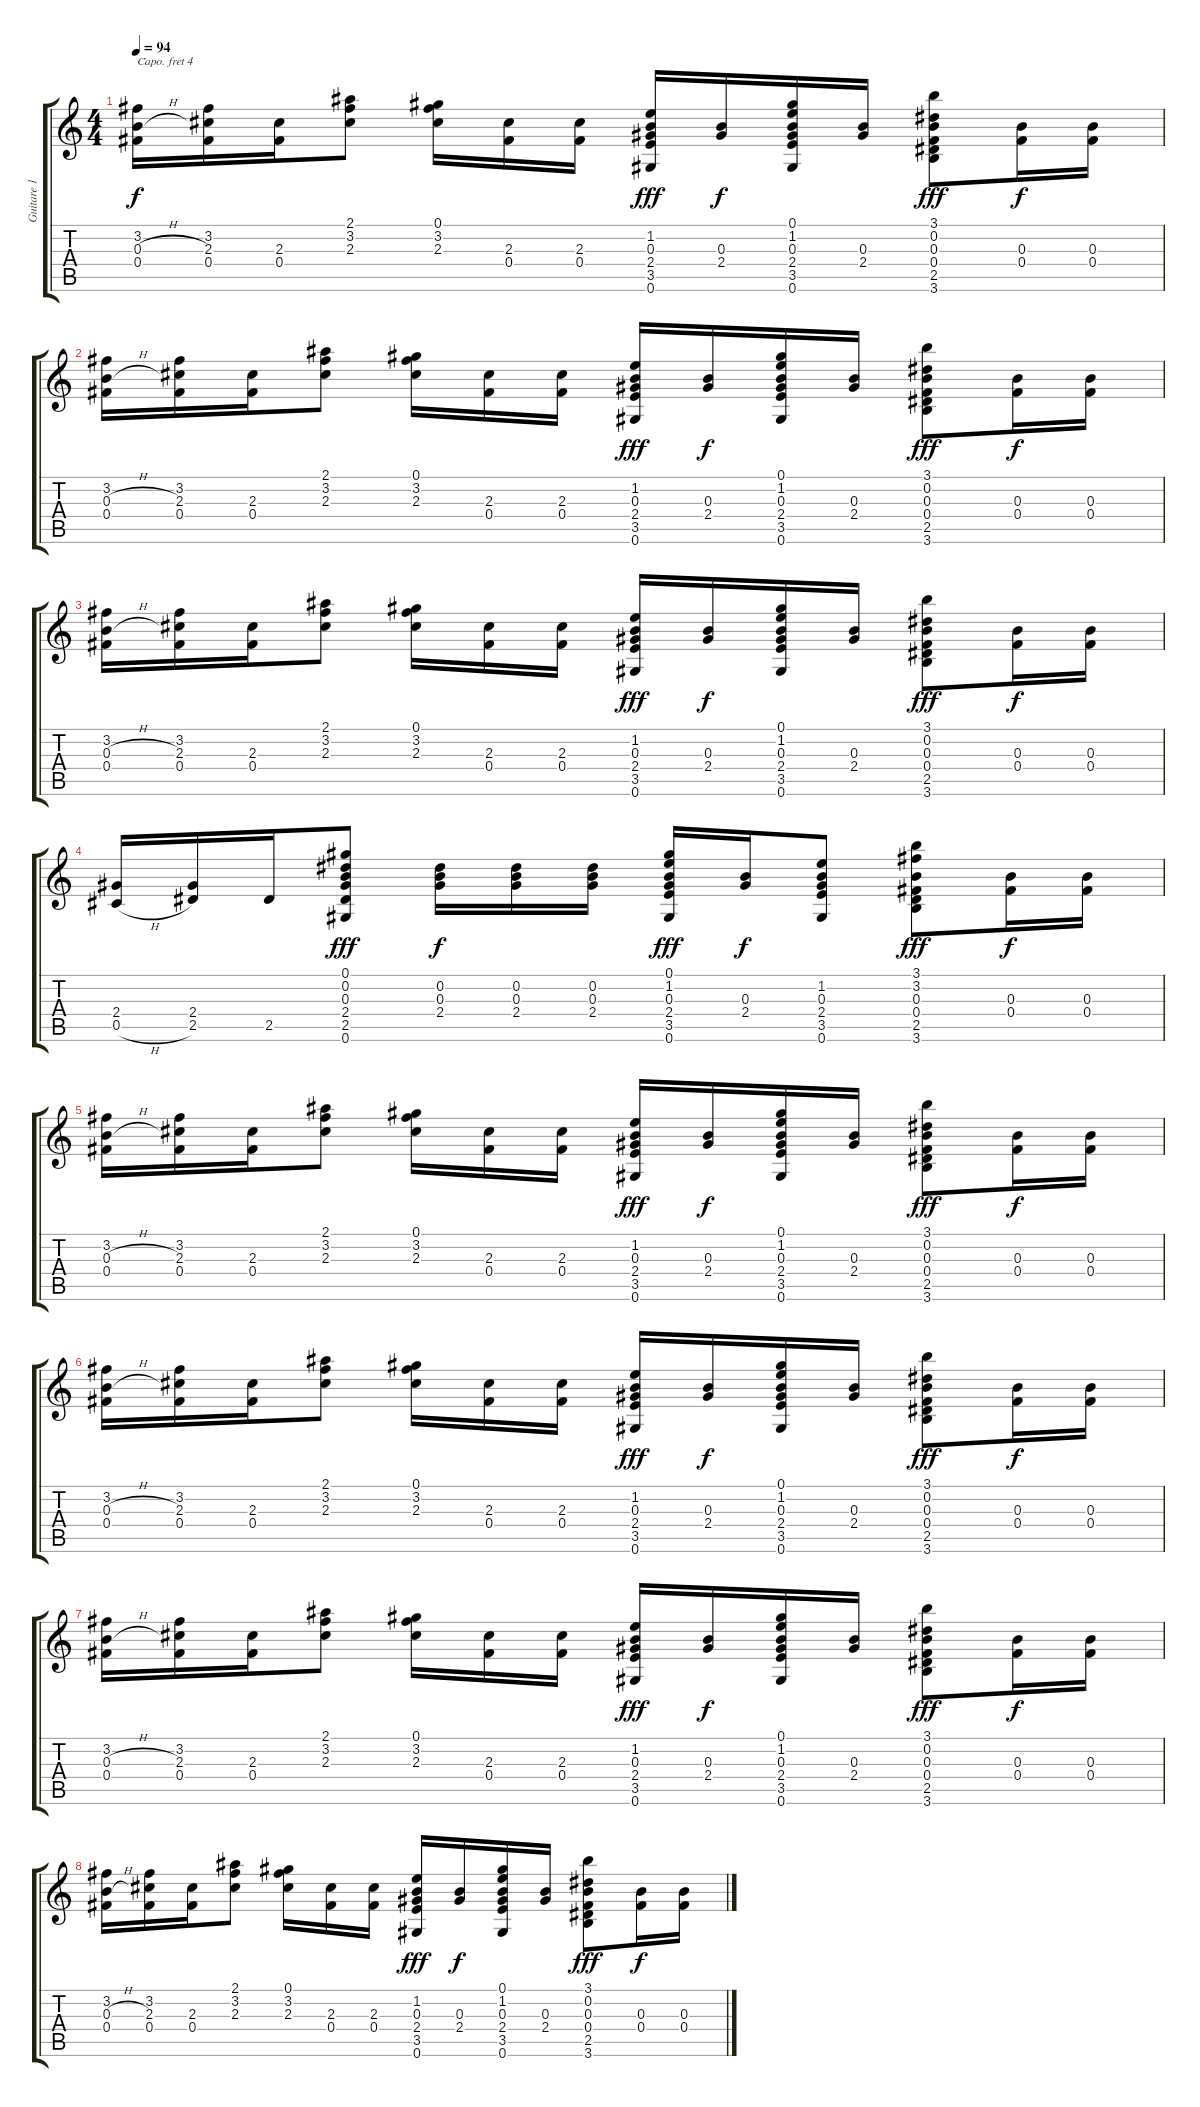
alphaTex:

\track ("Guitare 1" "Guitare 1") {instrument acousticguitarnylon}
\staff {score tabs}
\capo 4
\tuning (E4 B3 G3 D3 A2 E2) {hide}
\ts (4 4)
\tempo 94
\clef g2
\ks c
(3.2 0.3{h} 0.4).16{dy f} (3.2 2.3 0.4).16 (2.3 0.4).16 (2.1 3.2 2.3).8 (0.1 3.2 2.3).16 (2.3 0.4).16 (2.3 0.4).16 (1.2 0.3 2.4 3.5 0.6).16{dy fff} (0.3 2.4).16{dy f} (0.1 1.2 0.3 2.4 3.5 0.6).16 (0.3 2.4).16 (3.1 0.2 0.3 0.4 2.5 3.6).8{dy fff} (0.3 0.4).16{dy f} (0.3 0.4).16 |
(3.2 0.3{h} 0.4).16 (3.2 2.3 0.4).16 (2.3 0.4).16 (2.1 3.2 2.3).8 (0.1 3.2 2.3).16 (2.3 0.4).16 (2.3 0.4).16 (1.2 0.3 2.4 3.5 0.6).16{dy fff} (0.3 2.4).16{dy f} (0.1 1.2 0.3 2.4 3.5 0.6).16 (0.3 2.4).16 (3.1 0.2 0.3 0.4 2.5 3.6).8{dy fff} (0.3 0.4).16{dy f} (0.3 0.4).16 |
(3.2 0.3{h} 0.4).16 (3.2 2.3 0.4).16 (2.3 0.4).16 (2.1 3.2 2.3).8 (0.1 3.2 2.3).16 (2.3 0.4).16 (2.3 0.4).16 (1.2 0.3 2.4 3.5 0.6).16{dy fff} (0.3 2.4).16{dy f} (0.1 1.2 0.3 2.4 3.5 0.6).16 (0.3 2.4).16 (3.1 0.2 0.3 0.4 2.5 3.6).8{dy fff} (0.3 0.4).16{dy f} (0.3 0.4).16 |
(2.4 0.5{h}).16 (2.4 2.5).16 2.5.16 (0.1 0.2 0.3 2.4 2.5 0.6).8{dy fff} (0.2 0.3 2.4).16{dy f} (0.2 0.3 2.4).16 (0.2 0.3 2.4).16 (0.1 1.2 0.3 2.4 3.5 0.6).16{dy fff} (0.3 2.4).16{dy f} (1.2 0.3 2.4 3.5 0.6).8 (3.1 3.2 0.3 0.4 2.5 3.6).8{dy fff} (0.3 0.4).16{dy f} (0.3 0.4).16 |
(3.2 0.3{h} 0.4).16 (3.2 2.3 0.4).16 (2.3 0.4).16 (2.1 3.2 2.3).8 (0.1 3.2 2.3).16 (2.3 0.4).16 (2.3 0.4).16 (1.2 0.3 2.4 3.5 0.6).16{dy fff} (0.3 2.4).16{dy f} (0.1 1.2 0.3 2.4 3.5 0.6).16 (0.3 2.4).16 (3.1 0.2 0.3 0.4 2.5 3.6).8{dy fff} (0.3 0.4).16{dy f} (0.3 0.4).16 |
(3.2 0.3{h} 0.4).16 (3.2 2.3 0.4).16 (2.3 0.4).16 (2.1 3.2 2.3).8 (0.1 3.2 2.3).16 (2.3 0.4).16 (2.3 0.4).16 (1.2 0.3 2.4 3.5 0.6).16{dy fff} (0.3 2.4).16{dy f} (0.1 1.2 0.3 2.4 3.5 0.6).16 (0.3 2.4).16 (3.1 0.2 0.3 0.4 2.5 3.6).8{dy fff} (0.3 0.4).16{dy f} (0.3 0.4).16 |
(3.2 0.3{h} 0.4).16 (3.2 2.3 0.4).16 (2.3 0.4).16 (2.1 3.2 2.3).8 (0.1 3.2 2.3).16 (2.3 0.4).16 (2.3 0.4).16 (1.2 0.3 2.4 3.5 0.6).16{dy fff} (0.3 2.4).16{dy f} (0.1 1.2 0.3 2.4 3.5 0.6).16 (0.3 2.4).16 (3.1 0.2 0.3 0.4 2.5 3.6).8{dy fff} (0.3 0.4).16{dy f} (0.3 0.4).16 |
(3.2 0.3{h} 0.4).16 (3.2 2.3 0.4).16 (2.3 0.4).16 (2.1 3.2 2.3).8 (0.1 3.2 2.3).16 (2.3 0.4).16 (2.3 0.4).16 (1.2 0.3 2.4 3.5 0.6).16{dy fff} (0.3 2.4).16{dy f} (0.1 1.2 0.3 2.4 3.5 0.6).16 (0.3 2.4).16 (3.1 0.2 0.3 0.4 2.5 3.6).8{dy fff} (0.3 0.4).16{dy f} (0.3 0.4).16
